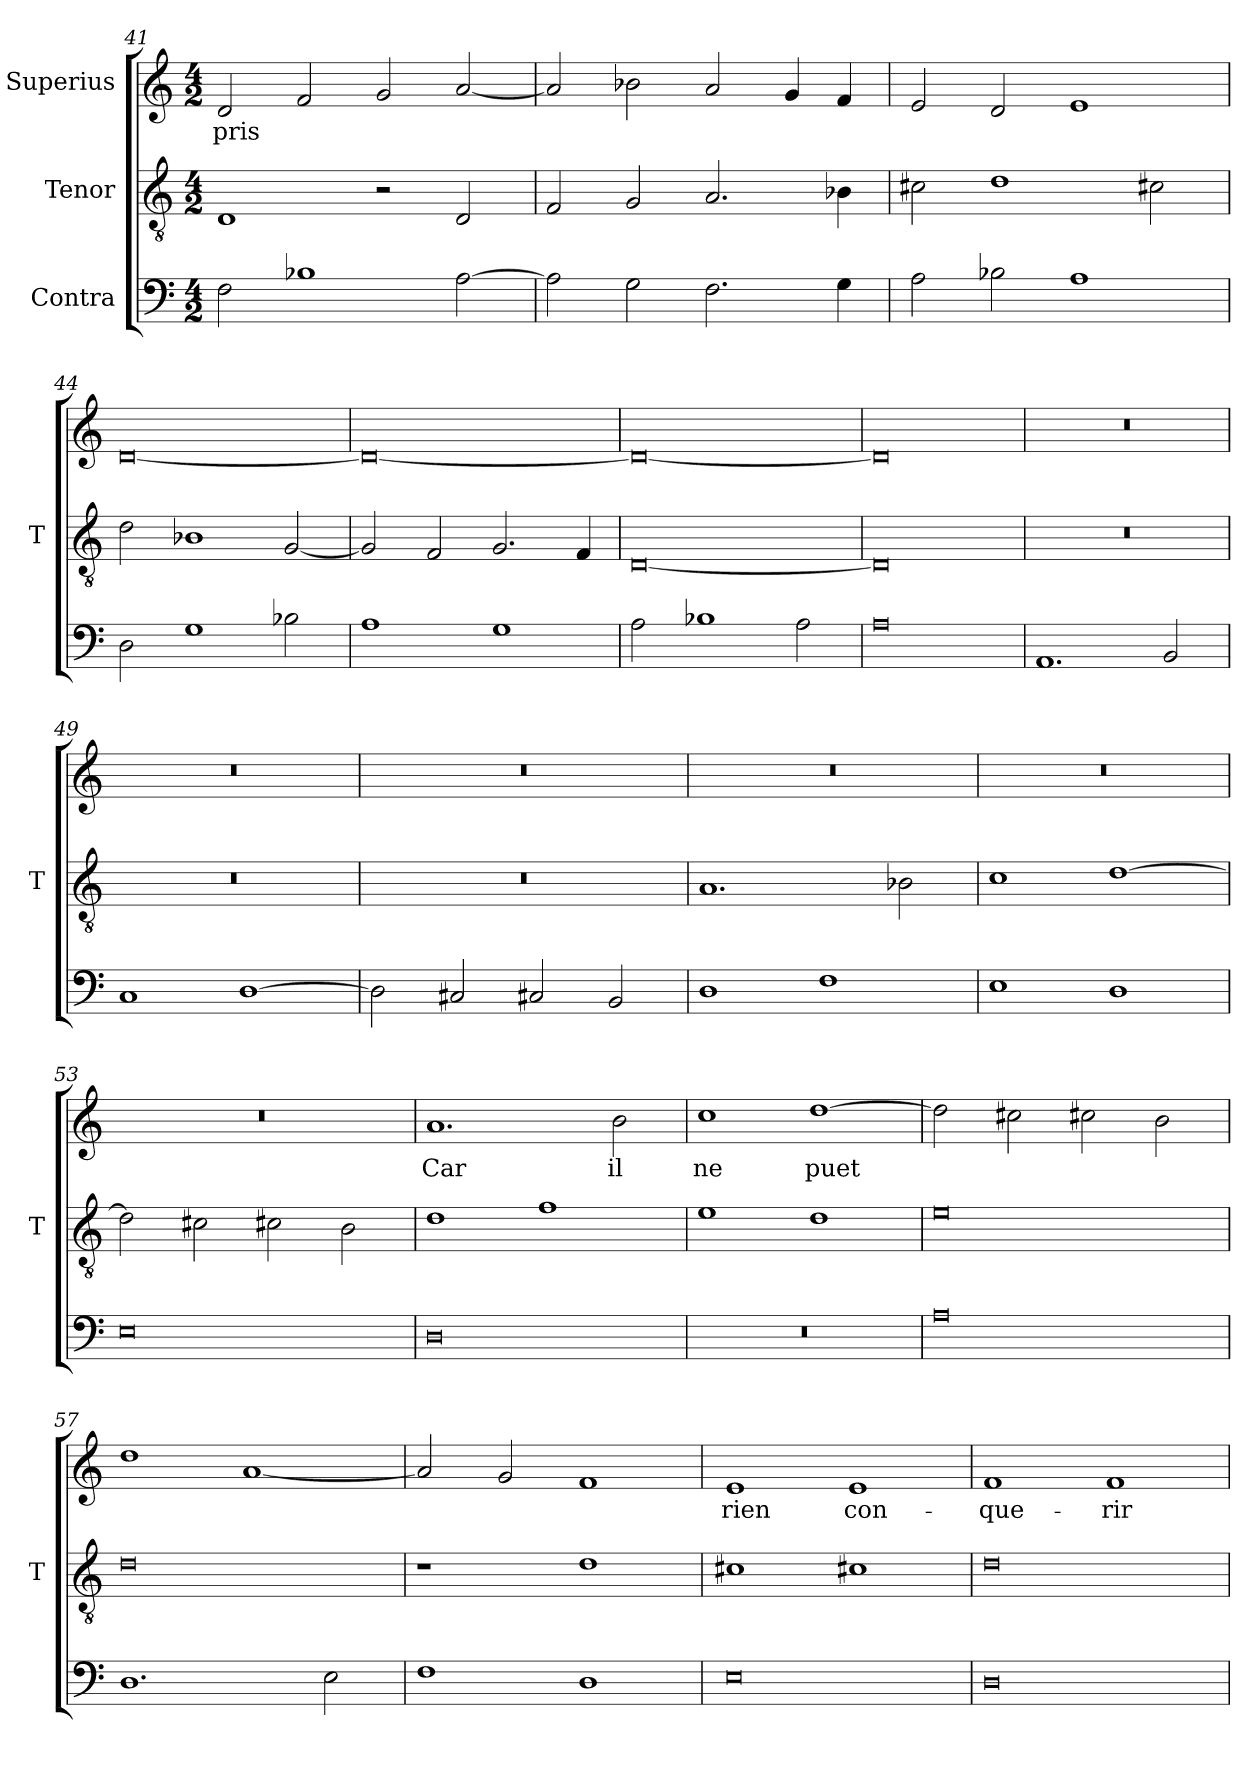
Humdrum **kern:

**kern	**kern	**kern	**text
*part3	*part2	*part1	*part1
*staff3	*staff2	*staff1	*staff1
*I"Contra	*I"Tenor	*I"Superius	*
*	*I'T	*	*
*clefF4	*clefGv2	*clefG2	*
*M4/2	*M4/2	*M4/2	*
=41	=41	=41	=41
2F	1D	2d	-pris
1B-X	.	2f	.
.	2r	2g	.
[2A	2D	[2a	.
=42	=42	=42	=42
2A]	2F	2a]	.
2G	2G	2b-X	.
2.F	2.A	2a	.
.	.	4g	.
4G	4B-X	4f	.
=43	=43	=43	=43
2A	2c#X	2e	.
2B-X	1d	2d	.
1A	.	1e	.
.	2c#X	.	.
=44	=44	=44	=44
2D	2d	[0d	.
1G	1B-X	.	.
2B-X	[2G	.	.
=45	=45	=45	=45
1A	2G]	0d_	.
.	2F	.	.
1G	2.G	.	.
.	4F	.	.
=46	=46	=46	=46
2A	[0D	0d_	.
1B-X	.	.	.
2A	.	.	.
=47	=47	=47	=47
0A	0D]	0d]	.
=48	=48	=48	=48
1.AA	0r	0r	.
2BB	.	.	.
=49	=49	=49	=49
1C	0r	0r	.
[1D	.	.	.
=50	=50	=50	=50
2D]	0r	0r	.
2C#X	.	.	.
2C#X	.	.	.
2BB	.	.	.
=51	=51	=51	=51
1D	1.A	0r	.
1F	.	.	.
.	2B-X	.	.
=52	=52	=52	=52
1E	1c	0r	.
1D	[1d	.	.
=53	=53	=53	=53
0E	2d]	0r	.
.	2c#X	.	.
.	2c#X	.	.
.	2B	.	.
=54	=54	=54	=54
0D	1d	1.a	-Car
.	1f	.	.
.	.	2b	-il
=55	=55	=55	=55
0r	1e	1cc	-ne
.	1d	[1dd	-puet
=56	=56	=56	=56
0A	0e	2dd]	.
.	.	2cc#X	.
.	.	2cc#X	.
.	.	2b	.
=57	=57	=57	=57
1.D	0d	1dd	.
.	.	[1a	.
2E	.	.	.
=58	=58	=58	=58
1F	1r	2a]	.
.	.	2g	.
1D	1d	1f	.
=59	=59	=59	=59
0E	1c#X	1e	-rien
.	1c#X	1e	con-
=60	=60	=60	=60
0D	0d	1f	-que-
.	.	1f	-rir
=	=	=	=
*-	*-	*-	*-
